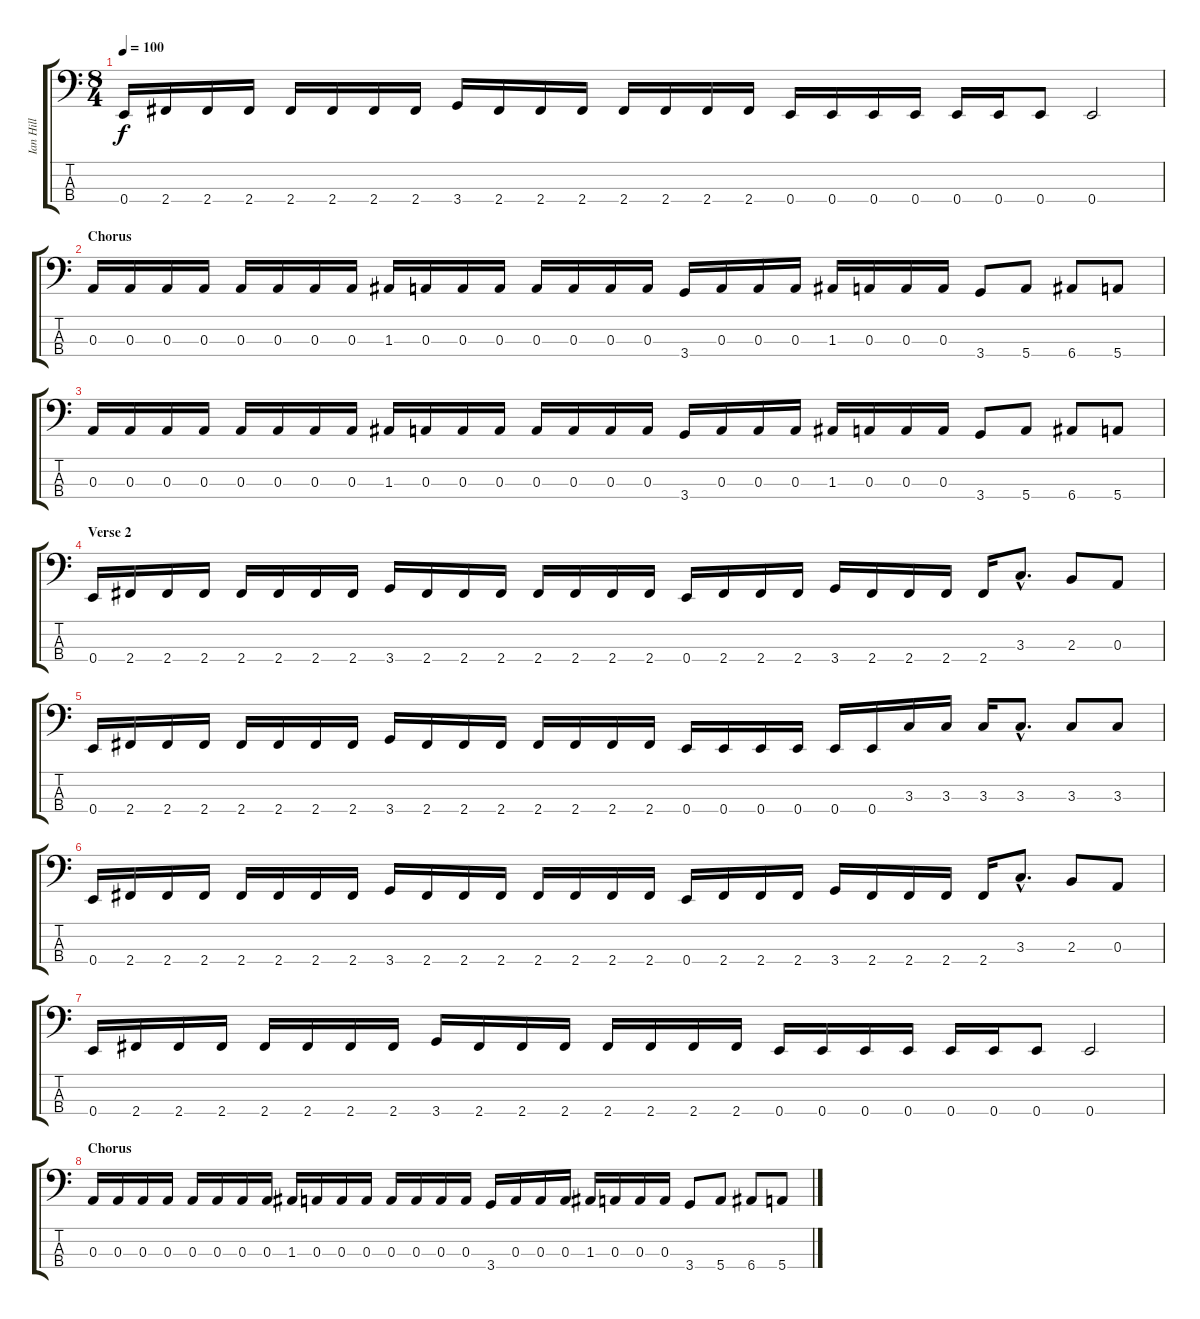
\track ("Ian Hill" "Ian Hill") {instrument slapbass2}
\staff {score tabs}
\tuning (G2 D2 A1 E1) {hide}
\ts (8 4)
\tempo 100
\clef f4
\ks c
0.4.16{dy f} 2.4.16 2.4.16 2.4.16 2.4.16 2.4.16 2.4.16 2.4.16 3.4.16 2.4.16 2.4.16 2.4.16 2.4.16 2.4.16 2.4.16 2.4.16 0.4.16 0.4.16 0.4.16 0.4.16 0.4.16 0.4.16 0.4.8 0.4.2 |
\section ("" "Chorus")
0.3.16 0.3.16 0.3.16 0.3.16 0.3.16 0.3.16 0.3.16 0.3.16 1.3.16 0.3.16 0.3.16 0.3.16 0.3.16 0.3.16 0.3.16 0.3.16 3.4.16 0.3.16 0.3.16 0.3.16 1.3.16 0.3.16 0.3.16 0.3.16 3.4.8 5.4.8 6.4.8 5.4.8 |
0.3.16 0.3.16 0.3.16 0.3.16 0.3.16 0.3.16 0.3.16 0.3.16 1.3.16 0.3.16 0.3.16 0.3.16 0.3.16 0.3.16 0.3.16 0.3.16 3.4.16 0.3.16 0.3.16 0.3.16 1.3.16 0.3.16 0.3.16 0.3.16 3.4.8 5.4.8 6.4.8 5.4.8 |
\section ("" "Verse 2")
0.4.16 2.4.16 2.4.16 2.4.16 2.4.16 2.4.16 2.4.16 2.4.16 3.4.16 2.4.16 2.4.16 2.4.16 2.4.16 2.4.16 2.4.16 2.4.16 0.4.16 2.4.16 2.4.16 2.4.16 3.4.16 2.4.16 2.4.16 2.4.16 2.4.16 3.3{hac}.8{d} 2.3.8 0.3.8 |
0.4.16 2.4.16 2.4.16 2.4.16 2.4.16 2.4.16 2.4.16 2.4.16 3.4.16 2.4.16 2.4.16 2.4.16 2.4.16 2.4.16 2.4.16 2.4.16 0.4.16 0.4.16 0.4.16 0.4.16 0.4.16 0.4.16 3.3.16 3.3.16 3.3.16 3.3{hac}.8{d} 3.3.8 3.3.8 |
0.4.16 2.4.16 2.4.16 2.4.16 2.4.16 2.4.16 2.4.16 2.4.16 3.4.16 2.4.16 2.4.16 2.4.16 2.4.16 2.4.16 2.4.16 2.4.16 0.4.16 2.4.16 2.4.16 2.4.16 3.4.16 2.4.16 2.4.16 2.4.16 2.4.16 3.3{hac}.8{d} 2.3.8 0.3.8 |
0.4.16 2.4.16 2.4.16 2.4.16 2.4.16 2.4.16 2.4.16 2.4.16 3.4.16 2.4.16 2.4.16 2.4.16 2.4.16 2.4.16 2.4.16 2.4.16 0.4.16 0.4.16 0.4.16 0.4.16 0.4.16 0.4.16 0.4.8 0.4.2 |
\section ("" "Chorus")
0.3.16 0.3.16 0.3.16 0.3.16 0.3.16 0.3.16 0.3.16 0.3.16 1.3.16 0.3.16 0.3.16 0.3.16 0.3.16 0.3.16 0.3.16 0.3.16 3.4.16 0.3.16 0.3.16 0.3.16 1.3.16 0.3.16 0.3.16 0.3.16 3.4.8 5.4.8 6.4.8 5.4.8
